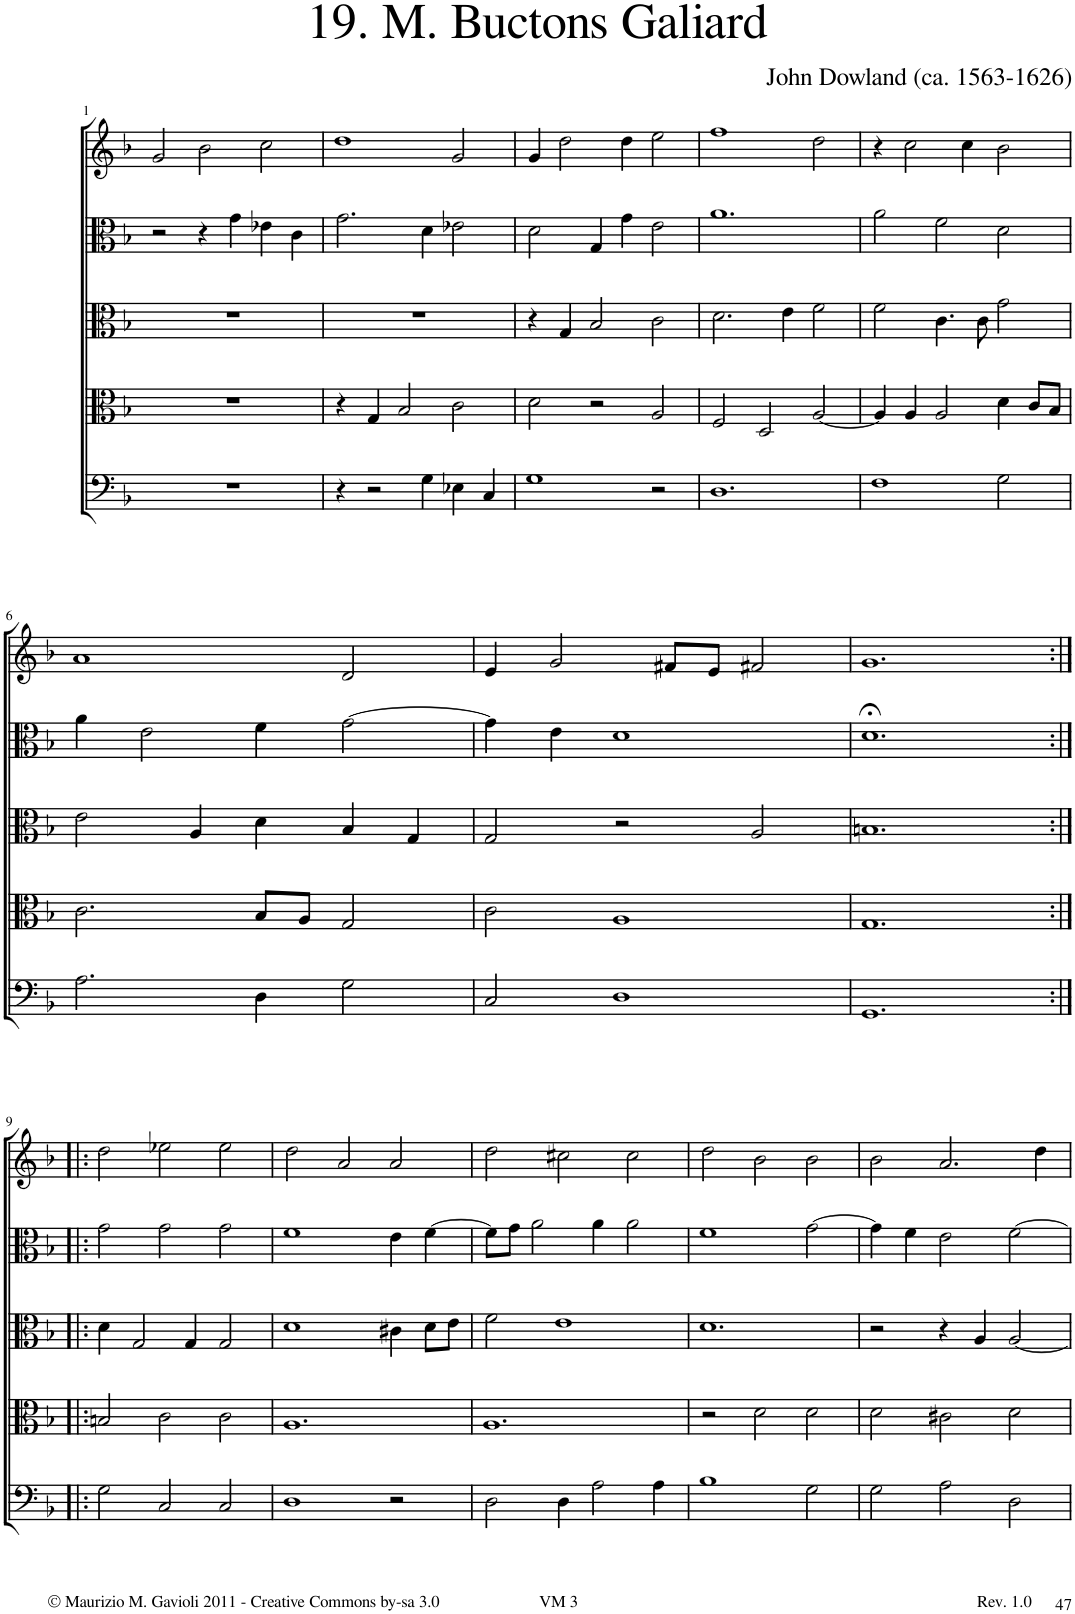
**kern	**kern	**kern	**kern	**kern
*part5	*part4	*part3	*part2	*part1
*staff5	*staff4	*staff3	*staff2	*staff1
*I"Trombone	*I"Trombone	*I"Trombone	*I"C Trumpet	*I"C Trumpet
*I'Trb	*I'Trb	*I'Trb	*I'Tpt	*I'Tpt
!!LO:PB:g=z
*clefF4	*clefC3	*clefC3	*clefC3	*clefG2
*k[b-]	*k[b-]	*k[b-]	*k[b-]	*k[b-]
*M3/2	*M3/2	*M3/2	*M3/2	*M3/2
=1!|:	=1!|:	=1!|:	=1!|:	=1!|:
1.r	1.r	1.r	2r	2g/
.	.	.	4r	2b-\
.	.	.	4g\	.
.	.	.	4e-X\	2cc\
.	.	.	4c\	.
=2	=2	=2	=2	=2
4r	4r	1.r	2.g\	1dd
2r	4G/	.	.	.
.	2B-/	.	.	.
4G\	.	.	4d\	.
4E-X\	2c\	.	2e-X\	2g/
4C/	.	.	.	.
=3	=3	=3	=3	=3
1G	2d\	4r	2d\	4g/
.	.	4G/	.	2dd\
.	2r	2B-/	4G/	.
.	.	.	4g\	4dd\
2r	2A/	2c\	2e\	2ee\
=4	=4	=4	=4	=4
1.D	2F/	2.d\	1.a	1ff
.	2D/	.	.	.
.	.	4e\	.	.
.	[2A/	2f\	.	2dd\
=5	=5	=5	=5	=5
1F	4A/]	2f\	2a\	4r
.	4A/	.	.	2cc\
.	2A/	4.c\	2f\	.
.	.	.	.	4cc\
.	.	8c\	.	.
2G\	4d\	2g\	2d\	2b-\
.	8c/L	.	.	.
.	8B-/J	.	.	.
!!LO:LB:g=z
=6	=6	=6	=6	=6
2.A\	2.c\	2e\	4a\	1a
.	.	.	2e\	.
.	.	4A/	.	.
4D\	8B-/L	4d\	4f\	.
.	8A/J	.	.	.
2G\	2G/	4B-/	[2g\	2d/
.	.	4G/	.	.
=7	=7	=7	=7	=7
2C/	2c\	2G/	4g\]	4e/
.	.	.	4e\	2g/
1D	1A	2r	1d	.
.	.	.	.	8f#X/L
.	.	.	.	8e/J
.	.	2A/	.	2f#X/
=8	=8	=8	=8	=8
1.GG	1.G	1.Bn	1.d;<	1.g
!!LO:LB:g=z
=9:|!|:	=9:|!|:	=9:|!|:	=9:|!|:	=9:|!|:
2G\	2Bn/	4d\	2g\	2dd\
.	.	2G/	.	.
2C/	2c\	.	2g\	2ee-X\
.	.	4G/	.	.
2C/	2c\	2G/	2g\	2ee-\
=10	=10	=10	=10	=10
1D	1.A	1d	1f	2dd\
.	.	.	.	2a/
2r	.	4c#X\	4e\	2a/
.	.	8d\L	[4f\	.
.	.	8e\J	.	.
=11	=11	=11	=11	=11
2D\	1.A	2f\	8f\L]	2dd\
.	.	.	8g\J	.
.	.	.	2a\	.
4D\	.	1e	.	2cc#X\
2A\	.	.	4a\	.
.	.	.	2a\	2cc#\
4A\	.	.	.	.
=12	=12	=12	=12	=12
1B-	2r	1.d	1f	2dd\
.	2d\	.	.	2b-\
2G\	2d\	.	[2g\	2b-\
=13	=13	=13	=13	=13
2G\	2d\	2r	4g\]	2b-\
.	.	.	4f\	.
2A\	2c#X\	4r	2e\	2.a/
.	.	4A/	.	.
2D\	2d\	[2A/	[2f\	.
.	.	.	.	4dd\
=	=	=	=	=
*-	*-	*-	*-	*-
